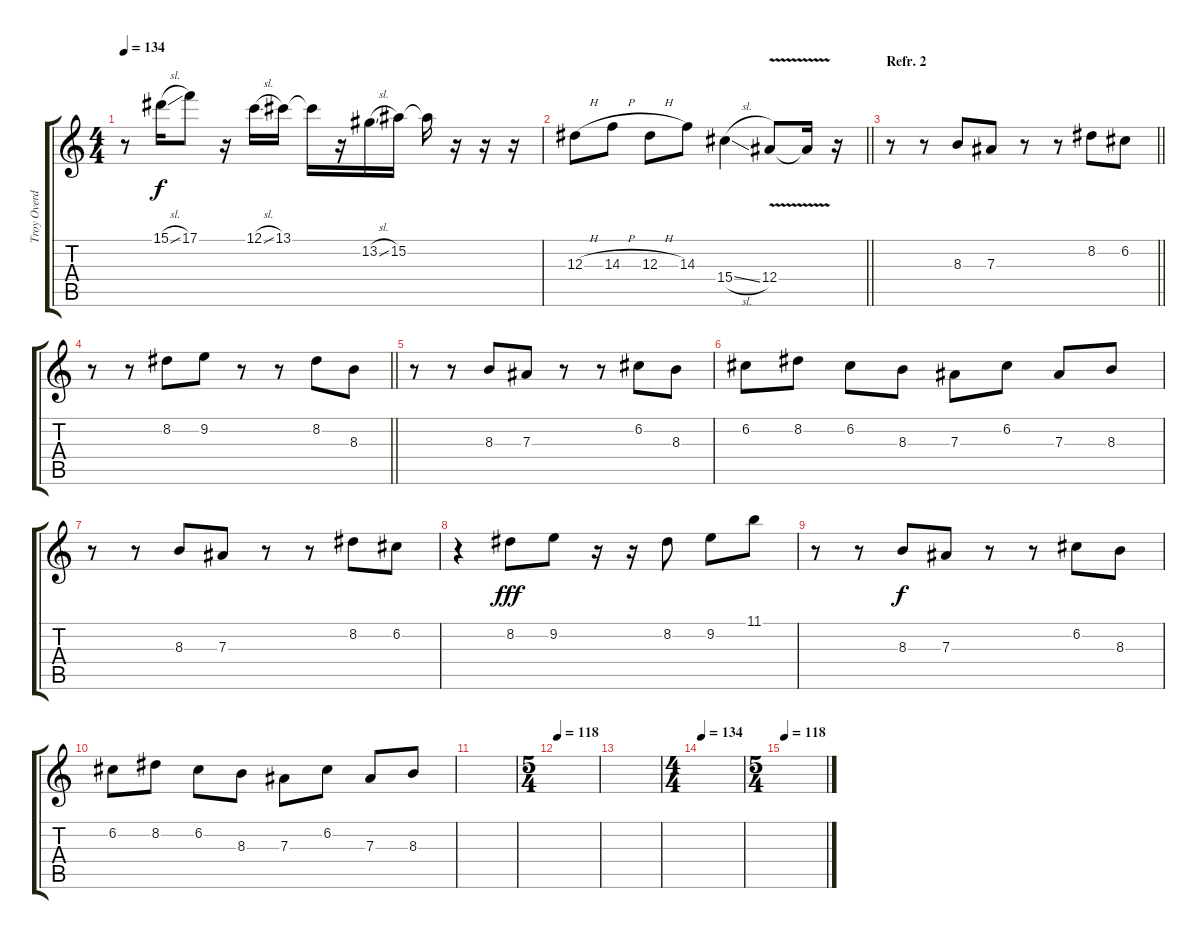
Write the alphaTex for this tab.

\track ("Troy Overdub" "Troy Overd") {instrument overdrivenguitar}
\staff {score tabs}
\tuning (C4 G3 Eb3 Bb2 F2 C2) {hide}
\ts (4 4)
\tempo 134
\clef g2
\ks c
r.8{dy f} 15.1{sl}.16 17.1.8 r.16 12.1{sl}.16 13.1.16 13.1{t}.16 r.16 13.2{sl}.16 15.2.16 15.2{t}.16 r.16 r.16 r.16 |
\barLineRight lightlight
12.3{h}.8 14.3{h}.8 12.3{h}.8 14.3.8 15.4{sl}.4 12.4{v}.8 12.4{t}.16 r.16 |
\section ("" "Refr. 2")
\barLineRight lightlight
r.8 r.8 8.3.8 7.3.8 r.8 r.8 8.2.8 6.2.8 |
\section ("" "")
\barLineRight lightlight
r.8 r.8 8.2.8 9.2.8 r.8 r.8 8.2.8 8.3.8 |
\section ("" "")
r.8 r.8 8.3.8 7.3.8 r.8 r.8 6.2.8 8.3.8 |
6.2.8 8.2.8 6.2.8 8.3.8 7.3.8 6.2.8 7.3.8 8.3.8 |
r.8 r.8 8.3.8 7.3.8 r.8 r.8 8.2.8 6.2.8 |
r.4 8.2.8{dy fff} 9.2.8 r.16 r.16 8.2.8 9.2.8 11.1.8 |
r.8 r.8 8.3.8{dy f} 7.3.8 r.8 r.8 6.2.8 8.3.8 |
6.2.8 8.2.8 6.2.8 8.3.8 7.3.8 6.2.8 7.3.8 8.3.8 |
|
\ts (5 4)
\tempo 118
|
|
\ts (4 4)
\tempo 134
|
\ts (5 4)
\tempo 118
